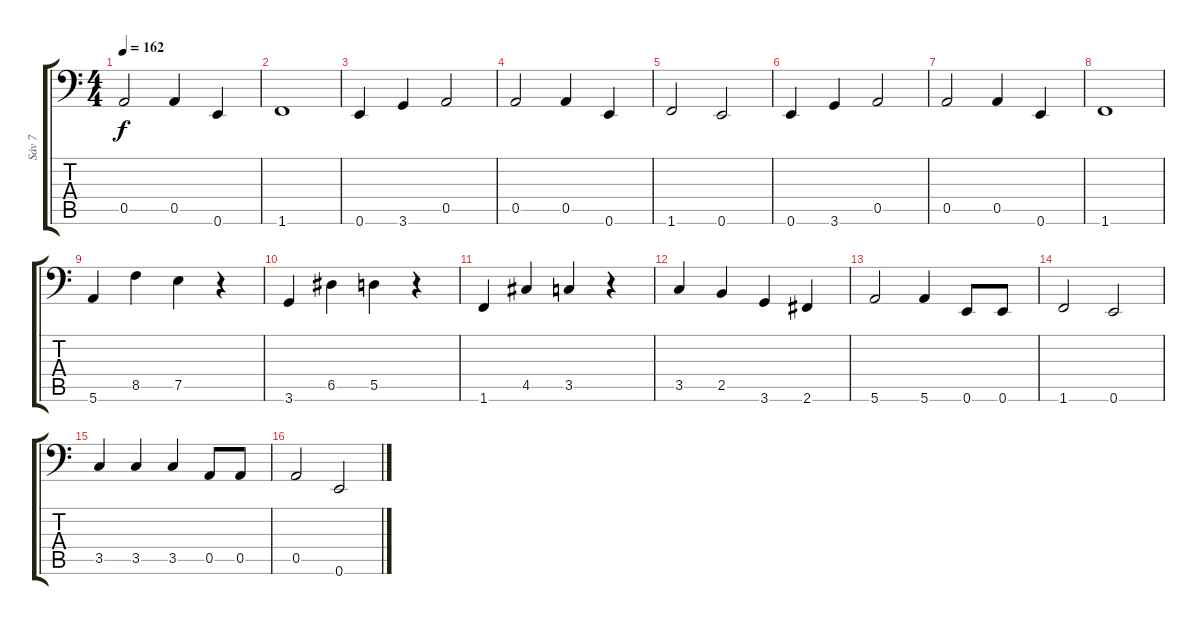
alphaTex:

\track ("Sáv 7" "Sáv 7") {instrument electricbassfinger}
\staff {score tabs}
\tuning (E3 B2 G2 D2 A1 E1) {hide}
\ts (4 4)
\tempo 162
\clef f4
\ks c
0.5.2{dy f} 0.5.4 0.6.4 |
1.6.1 |
0.6.4 3.6.4 0.5.2 |
0.5.2 0.5.4 0.6.4 |
1.6.2 0.6.2 |
0.6.4 3.6.4 0.5.2 |
0.5.2 0.5.4 0.6.4 |
1.6.1 |
5.6.4 8.5.4 7.5.4 r.4 |
3.6.4 6.5.4 5.5.4 r.4 |
1.6.4 4.5.4 3.5.4 r.4 |
3.5.4 2.5.4 3.6.4 2.6.4 |
5.6.2 5.6.4 0.6.8 0.6.8 |
1.6.2 0.6.2 |
3.5.4 3.5.4 3.5.4 0.5.8 0.5.8 |
0.5.2 0.6.2
